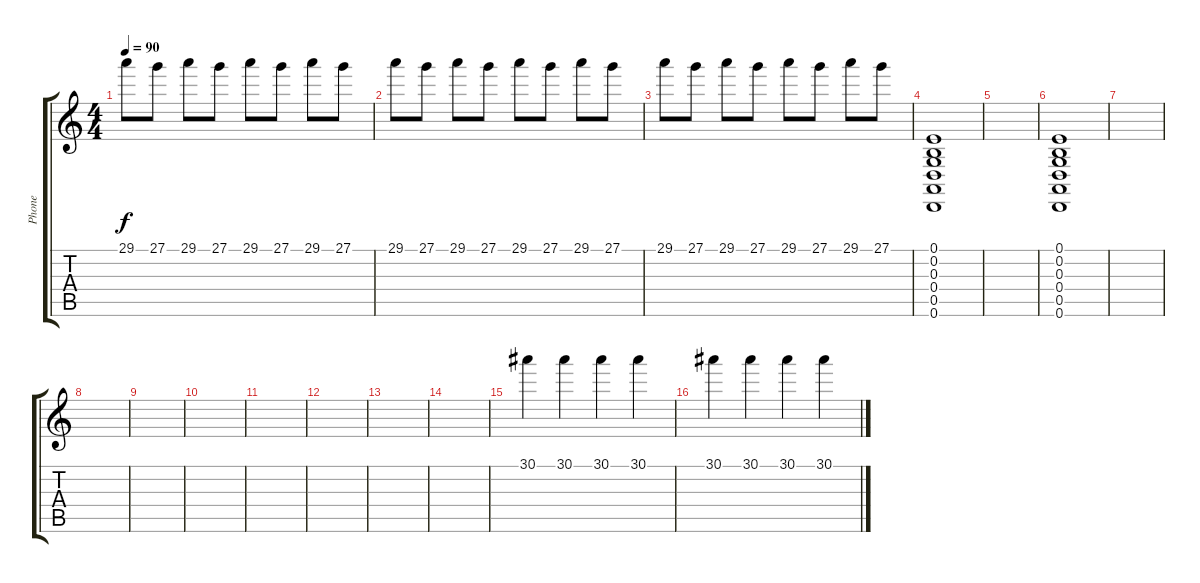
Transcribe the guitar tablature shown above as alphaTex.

\track ("Phone" "Phone") {instrument telephonering}
\staff {score tabs}
\tuning (E4 B3 G3 D3 A2 D2) {hide}
\ts (4 4)
\tempo 90
\clef g2
\ks c
29.1.8{dy f} 27.1.8 29.1.8 27.1.8 29.1.8 27.1.8 29.1.8 27.1.8 |
29.1.8 27.1.8 29.1.8 27.1.8 29.1.8 27.1.8 29.1.8 27.1.8 |
29.1.8 27.1.8 29.1.8 27.1.8 29.1.8 27.1.8 29.1.8 27.1.8 |
(0.1 0.2 0.3 0.4 0.5 0.6).1 |
|
(0.1 0.2 0.3 0.4 0.5 0.6).1 |
|
|
|
|
|
|
|
|
30.1.4 30.1.4 30.1.4 30.1.4 |
30.1.4 30.1.4 30.1.4 30.1.4
